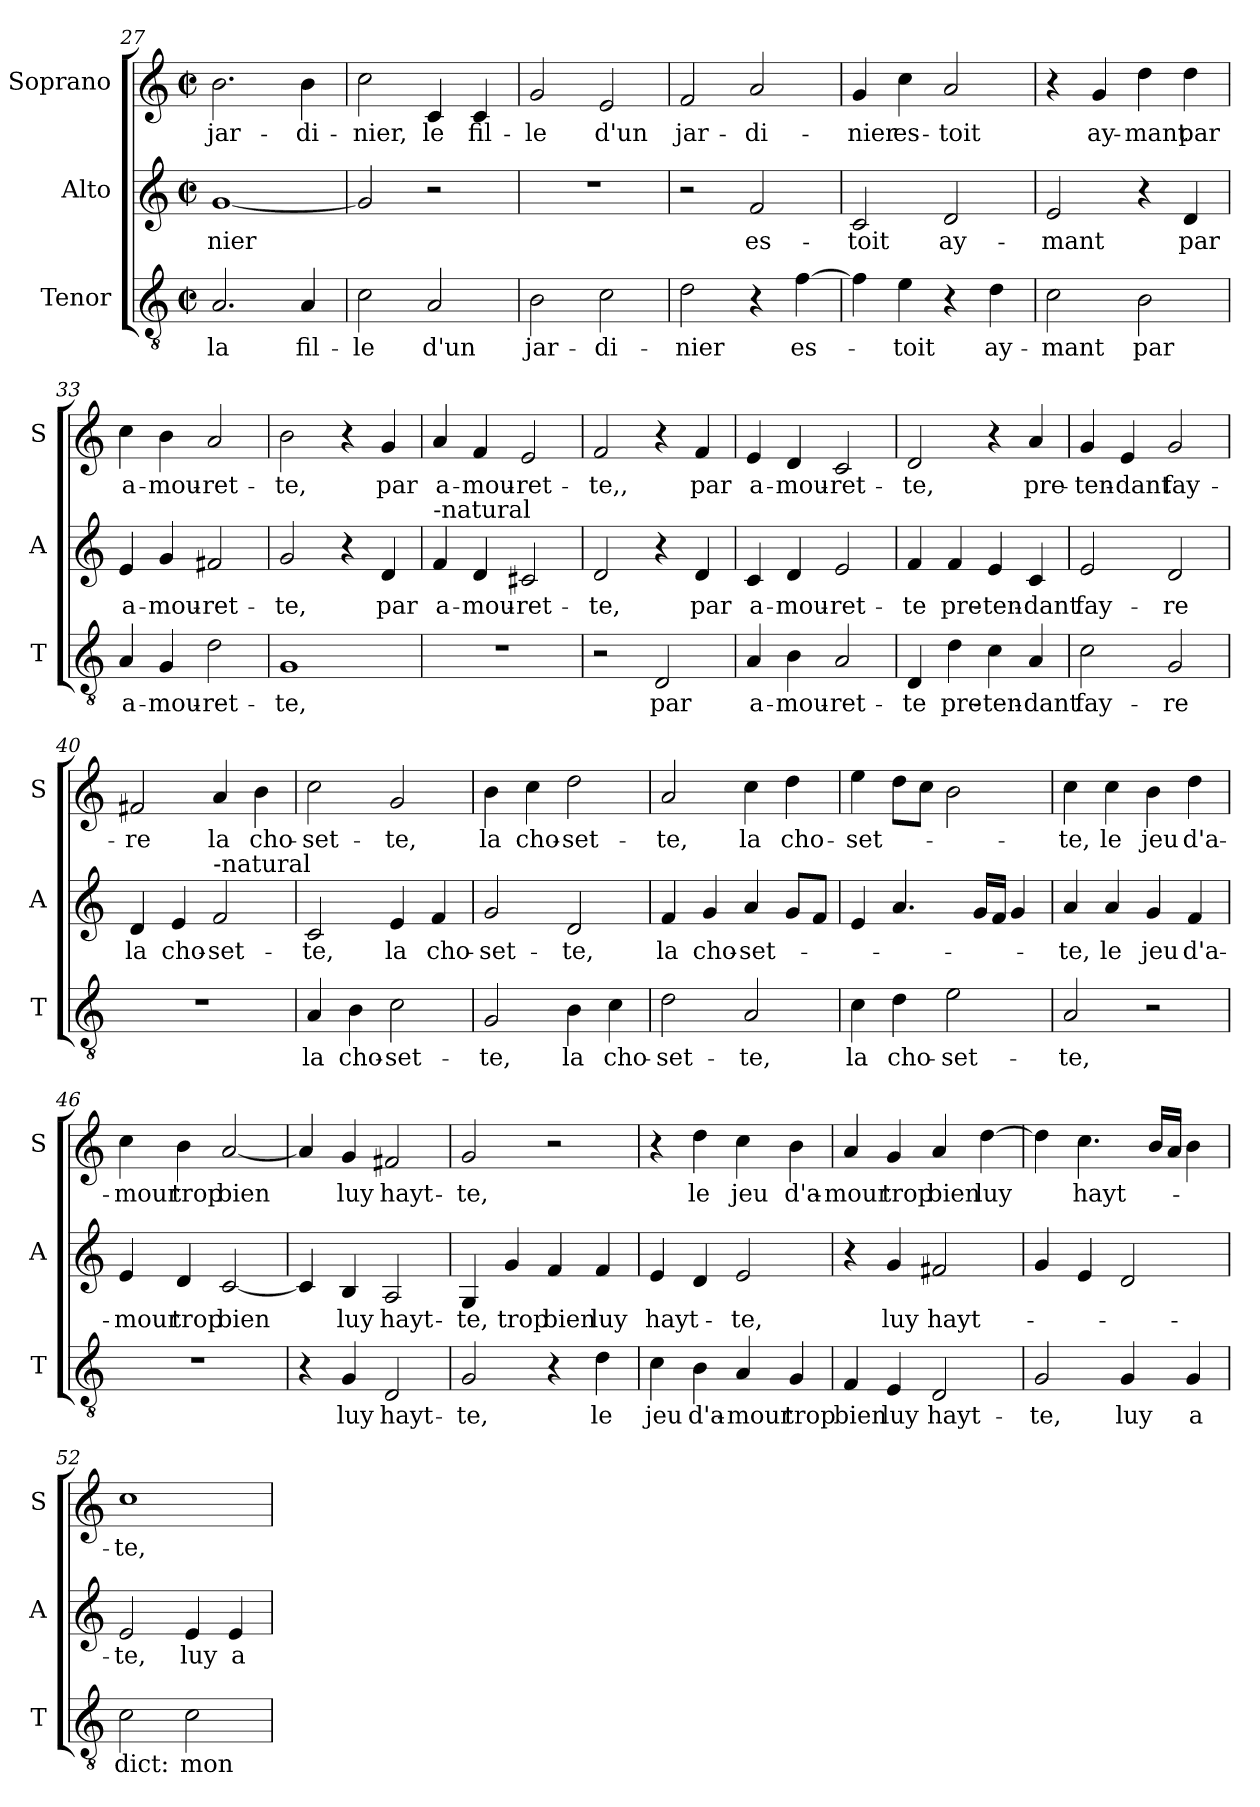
**kern	**text	**kern	**text	**kern	**text
*part3	*part3	*part2	*part2	*part1	*part1
*staff3	*staff3	*staff2	*staff2	*staff1	*staff1
*I"Tenor	*	*I"Alto	*	*I"Soprano	*
*I'T	*	*I'A	*	*I'S	*
*clefGv2	*	*clefG2	*	*clefG2	*
*k[]	*	*k[]	*	*k[]	*
*C:	*	*C:	*	*C:	*
*M2/2	*	*M2/2	*	*M2/2	*
*met(c|)	*	*met(c|)	*	*met(c|)	*
=27	=27	=27	=27	=27	=27
!	!LO:LY:b	!	!LO:LY:b	!	!LO:LY:b
2.A/	la	[1g	-nier	2.b\	jar-
!	!LO:LY:b	!	!	!	!LO:LY:b
4A/	fil-	.	.	4b\	-di-
=28	=28	=28	=28	=28	=28
!	!LO:LY:b	!	!	!	!LO:LY:b
2c\	-le	2g/]	.	2cc\	-nier,
!	!LO:LY:b	!	!	!	!LO:LY:b
2A/	d'un	2r	.	4c/	le
!	!	!	!	!	!LO:LY:b
.	.	.	.	4c/	fil-
=29	=29	=29	=29	=29	=29
!	!LO:LY:b	!	!	!	!LO:LY:b
2B\	jar-	1r	.	2g/	-le
!	!LO:LY:b	!	!	!	!LO:LY:b
2c\	-di-	.	.	2e/	d'un
!!LO:LB:g=z
=30	=30	=30	=30	=30	=30
!	!LO:LY:b	!	!	!	!LO:LY:b
2d\	-nier	2r	.	2f/	jar-
!	!	!	!LO:LY:b	!	!LO:LY:b
4r	.	2f/	es-	2a/	-di-
!	!LO:LY:b	!	!	!	!
[4f\	es-	.	.	.	.
=31	=31	=31	=31	=31	=31
!	!	!	!LO:LY:b	!	!LO:LY:b
4f\]	.	2c/	-toit	4g/	-nier
!	!LO:LY:b	!	!	!	!LO:LY:b
4e\	-toit	.	.	4cc\	es-
!	!	!	!LO:LY:b	!	!LO:LY:b
4r	.	2d/	ay-	2a/	-toit
!	!LO:LY:b	!	!	!	!
4d\	ay-	.	.	.	.
=32	=32	=32	=32	=32	=32
!	!LO:LY:b	!	!LO:LY:b	!	!
2c\	-mant	2e/	-mant	4r	.
!	!	!	!	!	!LO:LY:b
.	.	.	.	4g/	ay-
!	!LO:LY:b	!	!	!	!LO:LY:b
2B\	par	4r	.	4dd\	-mant
!	!	!	!LO:LY:b	!	!LO:LY:b
.	.	4d/	par	4dd\	par
=33	=33	=33	=33	=33	=33
!	!LO:LY:b	!	!LO:LY:b	!	!LO:LY:b
4A/	a-	4e/	a-	4cc\	a-
!	!LO:LY:b	!	!LO:LY:b	!	!LO:LY:b
4G/	-mou-	4g/	-mou-	4b\	-mou-
!	!LO:LY:b	!	!LO:LY:b	!	!LO:LY:b
2d\	-ret-	2f#X/	-ret-	2a/	-ret-
=34	=34	=34	=34	=34	=34
!	!LO:LY:b	!	!LO:LY:b	!	!LO:LY:b
1G	-te,	2g/	-te,	2b\	-te,
.	.	4r	.	4r	.
!	!	!	!LO:LY:b	!	!LO:LY:b
.	.	4d/	par	4g/	par
=35	=35	=35	=35	=35	=35
!	!	!LO:TX:a:t=-natural	!	!	!
!	!	!	!LO:LY:b	!	!LO:LY:b
1r	.	4f/	a-	4a/	a-
!	!	!	!LO:LY:b	!	!LO:LY:b
.	.	4d/	-mou-	4f/	-mou-
!	!	!	!LO:LY:b	!	!LO:LY:b
.	.	2c#X/	-ret-	2e/	-ret-
!!LO:LB:g=z
=36	=36	=36	=36	=36	=36
!	!	!	!LO:LY:b	!	!LO:LY:b
2r	.	2d/	-te,	2f/	-te,,
!	!LO:LY:b	!	!	!	!
2D/	par	4r	.	4r	.
!	!	!	!LO:LY:b	!	!LO:LY:b
.	.	4d/	par	4f/	par
=37	=37	=37	=37	=37	=37
!	!LO:LY:b	!	!LO:LY:b	!	!LO:LY:b
4A/	a-	4c/	a-	4e/	a-
!	!LO:LY:b	!	!LO:LY:b	!	!LO:LY:b
4B\	-mou-	4d/	-mou-	4d/	-mou-
!	!LO:LY:b	!	!LO:LY:b	!	!LO:LY:b
2A/	-ret-	2e/	-ret-	2c/	-ret-
=38	=38	=38	=38	=38	=38
!	!LO:LY:b	!	!LO:LY:b	!	!LO:LY:b
4D/	-te	4f/	-te	2d/	-te,
!	!LO:LY:b	!	!LO:LY:b	!	!
4d\	pre-	4f/	pre-	.	.
!	!LO:LY:b	!	!LO:LY:b	!	!
4c\	-ten-	4e/	-ten-	4r	.
!	!LO:LY:b	!	!LO:LY:b	!	!LO:LY:b
4A/	-dant	4c/	-dant	4a/	pre-
=39	=39	=39	=39	=39	=39
!	!LO:LY:b	!	!LO:LY:b	!	!LO:LY:b
2c\	fay-	2e/	fay-	4g/	-ten-
!	!	!	!	!	!LO:LY:b
.	.	.	.	4e/	-dant
!	!LO:LY:b	!	!LO:LY:b	!	!LO:LY:b
2G/	-re	2d/	-re	2g/	fay-
=40	=40	=40	=40	=40	=40
!	!	!	!LO:LY:b	!	!LO:LY:b
1r	.	4d/	la	2f#X/	-re
!	!	!	!LO:LY:b	!	!
.	.	4e/	cho-	.	.
!	!	!LO:TX:a:t=-natural	!	!	!
!	!	!	!LO:LY:b	!	!LO:LY:b
.	.	2f/	-set-	4a/	la
!	!	!	!	!	!LO:LY:b
.	.	.	.	4b\	cho-
=41	=41	=41	=41	=41	=41
!	!LO:LY:b	!	!LO:LY:b	!	!LO:LY:b
4A/	la	2c/	-te,	2cc\	-set-
!	!LO:LY:b	!	!	!	!
4B\	cho-	.	.	.	.
!	!LO:LY:b	!	!LO:LY:b	!	!LO:LY:b
2c\	-set-	4e/	la	2g/	-te,
!	!	!	!LO:LY:b	!	!
.	.	4f/	cho-	.	.
!!LO:PB:g=z
=42	=42	=42	=42	=42	=42
!	!LO:LY:b	!	!LO:LY:b	!	!LO:LY:b
2G/	-te,	2g/	-set-	4b\	la
!	!	!	!	!	!LO:LY:b
.	.	.	.	4cc\	cho-
!	!LO:LY:b	!	!LO:LY:b	!	!LO:LY:b
4B\	la	2d/	-te,	2dd\	-set-
!	!LO:LY:b	!	!	!	!
4c\	cho-	.	.	.	.
=43	=43	=43	=43	=43	=43
!	!LO:LY:b	!	!LO:LY:b	!	!LO:LY:b
2d\	-set-	4f/	la	2a/	-te,
!	!	!	!LO:LY:b	!	!
.	.	4g/	cho-	.	.
!	!LO:LY:b	!	!LO:LY:b	!	!LO:LY:b
2A/	-te,	4a/	-set-	4cc\	la
!	!	!	!	!	!LO:LY:b
.	.	8g/L	.	4dd\	cho-
.	.	8f/J	.	.	.
=44	=44	=44	=44	=44	=44
!	!LO:LY:b	!	!	!	!LO:LY:b
4c\	la	4e/	.	4ee\	-set-
!	!LO:LY:b	!	!	!	!
4d\	cho-	4.a/	.	8dd\L	.
.	.	.	.	8cc\J	.
!	!LO:LY:b	!	!	!	!
2e\	-set-	.	.	2b\	.
.	.	16g/LL	.	.	.
.	.	16f/JJ	.	.	.
.	.	4g/	.	.	.
=45	=45	=45	=45	=45	=45
!	!LO:LY:b	!	!LO:LY:b	!	!LO:LY:b
2A/	-te,	4a/	-te,	4cc\	-te,
!	!	!	!LO:LY:b	!	!LO:LY:b
.	.	4a/	le	4cc\	le
!	!	!	!LO:LY:b	!	!LO:LY:b
2r	.	4g/	jeu	4b\	jeu
!	!	!	!LO:LY:b	!	!LO:LY:b
.	.	4f/	d'a-	4dd\	d'a-
=46	=46	=46	=46	=46	=46
!	!	!	!LO:LY:b	!	!LO:LY:b
1r	.	4e/	-mour	4cc\	-mour
!	!	!	!LO:LY:b	!	!LO:LY:b
.	.	4d/	trop	4b\	trop
!	!	!	!LO:LY:b	!	!LO:LY:b
.	.	[2c/	bien	[2a/	bien
=47	=47	=47	=47	=47	=47
4r	.	4c/]	.	4a/]	.
!	!LO:LY:b	!	!LO:LY:b	!	!LO:LY:b
4G/	luy	4B/	luy	4g/	luy
!	!LO:LY:b	!	!LO:LY:b	!	!LO:LY:b
2D/	hayt-	2A/	hayt-	2f#X/	hayt-
!!LO:LB:g=z
=48	=48	=48	=48	=48	=48
!	!LO:LY:b	!	!LO:LY:b	!	!LO:LY:b
2G/	-te,	4G/	-te,	2g/	-te,
!	!	!	!LO:LY:b	!	!
.	.	4g/	trop	.	.
!	!	!	!LO:LY:b	!	!
4r	.	4f/	bien	2r	.
!	!LO:LY:b	!	!LO:LY:b	!	!
4d\	le	4f/	luy	.	.
=49	=49	=49	=49	=49	=49
!	!LO:LY:b	!	!LO:LY:b	!	!
4c\	jeu	4e/	hayt-	4r	.
!	!LO:LY:b	!	!	!	!LO:LY:b
4B\	d'a-	4d/	.	4dd\	le
!	!LO:LY:b	!	!LO:LY:b	!	!LO:LY:b
4A/	-mour	2e/	-te,	4cc\	jeu
!	!LO:LY:b	!	!	!	!LO:LY:b
4G/	trop	.	.	4b\	d'a-
=50	=50	=50	=50	=50	=50
!	!LO:LY:b	!	!	!	!LO:LY:b
4F/	bien	4r	.	4a/	-mour
!	!LO:LY:b	!	!LO:LY:b	!	!LO:LY:b
4E/	luy	4g/	luy	4g/	trop
!	!LO:LY:b	!	!LO:LY:b	!	!LO:LY:b
2D/	hayt-	2f#X/	hayt-	4a/	bien
!	!	!	!	!	!LO:LY:b
.	.	.	.	[4dd\	luy
=51	=51	=51	=51	=51	=51
!	!LO:LY:b	!	!	!	!
2G/	-te,	4g/	.	4dd\]	.
!	!	!	!	!	!LO:LY:b
.	.	4e/	.	4.cc\	hayt-
!	!LO:LY:b	!	!	!	!
4G/	luy	2d/	.	.	.
.	.	.	.	16b/LL	.
.	.	.	.	16a/JJ	.
!	!LO:LY:b	!	!	!	!
4G/	a	.	.	4b\	.
=52	=52	=52	=52	=52	=52
!	!LO:LY:b	!	!LO:LY:b	!	!LO:LY:b
2c\	dict:	2e/	-te,	1cc	-te,
!	!LO:LY:b	!	!LO:LY:b	!	!
2c\	mon	4e/	luy	.	.
!	!	!	!LO:LY:b	!	!
.	.	4e/	a	.	.
=	=	=	=	=	=
*-	*-	*-	*-	*-	*-
